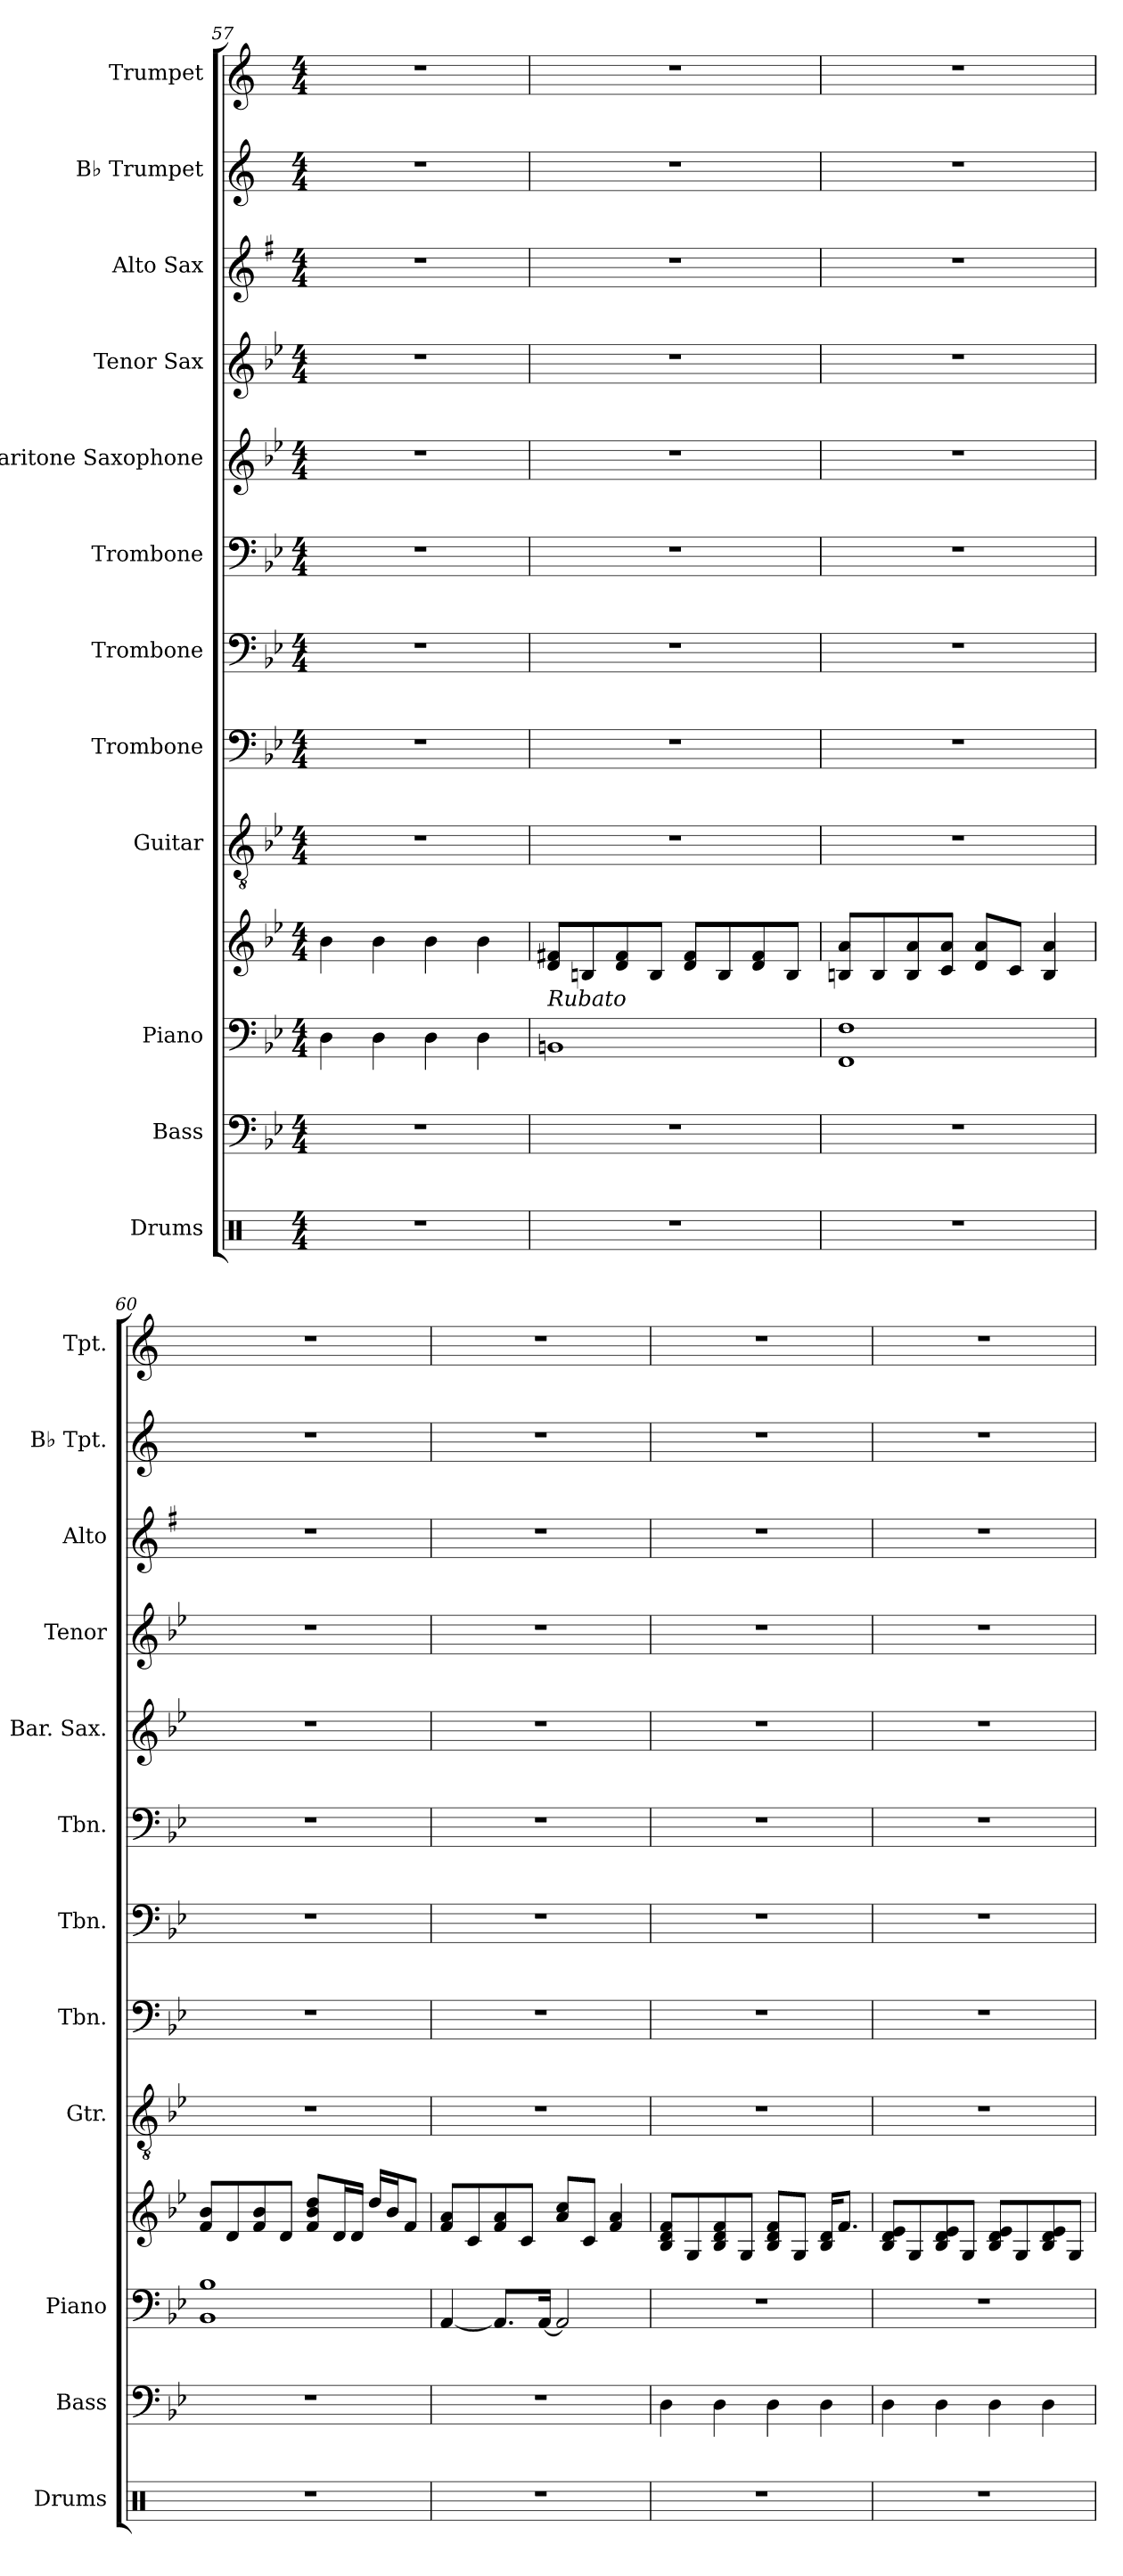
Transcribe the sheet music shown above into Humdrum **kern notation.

**kern	**kern	**kern	**kern	**kern	**kern	**kern	**kern	**kern	**kern	**kern	**kern	**kern
*part12	*part11	*part10	*part10	*part9	*part8	*part7	*part6	*part5	*part4	*part3	*part2	*part1
*staff13	*staff12	*staff11	*staff10	*staff9	*staff8	*staff7	*staff6	*staff5	*staff4	*staff3	*staff2	*staff1
*I"Drums	*I"Bass	*I"Piano	*	*I"Guitar	*I"Trombone	*I"Trombone	*I"Trombone	*I"Baritone Saxophone	*I"Tenor Sax	*I"Alto Sax	*I"B♭ Trumpet	*I"Trumpet
*I'Drums	*I'Bass	*I'Piano	*	*I'Gtr.	*I'Tbn.	*I'Tbn.	*I'Tbn.	*I'Bar. Sax.	*I'Tenor	*I'Alto	*I'B♭ Tpt.	*I'Tpt.
*clefX	*clefF4	*clefF4	*clefG2	*clefGv2	*clefF4	*clefF4	*clefF4	*clefG2	*clefG2	*clefG2	*clefG2	*clefG2
*	*ITrd7c12	*	*	*	*	*	*	*ITrd12c21	*ITrd8c14	*ITrd5c9	*ITrd1c2	*ITrd1c2
*k[]	*k[b-e-]	*k[b-e-]	*k[b-e-]	*k[b-e-]	*k[b-e-]	*k[b-e-]	*k[b-e-]	*k[b-e-]	*k[b-e-]	*k[b-e-]	*k[b-e-]	*k[b-e-]
*M4/4	*M4/4	*M4/4	*M4/4	*M4/4	*M4/4	*M4/4	*M4/4	*M4/4	*M4/4	*M4/4	*M4/4	*M4/4
=57	=57	=57	=57	=57	=57	=57	=57	=57	=57	=57	=57	=57
1r	1r	4D	4b-	1r	1r	1r	1r	1r	1r	1r	1r	1r
.	.	4D	4b-	.	.	.	.	.	.	.	.	.
.	.	4D	4b-	.	.	.	.	.	.	.	.	.
.	.	4D	4b-	.	.	.	.	.	.	.	.	.
=58	=58	=58	=58	=58	=58	=58	=58	=58	=58	=58	=58	=58
!!LO:REH:place=s1:a:B:fs=14:t=C
*	*	*	*	*	*	*	*	*	*	*	*	*MM65
!	!	!	!LO:TX:b:i:t=Rubato	!	!	!	!	!	!	!	!	!
1r	1r	1BBn	8d/ 8f#X/L	1r	1r	1r	1r	1r	1r	1r	1r	1r
.	.	.	8Bn/	.	.	.	.	.	.	.	.	.
.	.	.	8d/ 8f#/	.	.	.	.	.	.	.	.	.
.	.	.	8B/J	.	.	.	.	.	.	.	.	.
.	.	.	8d/ 8f#/L	.	.	.	.	.	.	.	.	.
.	.	.	8B/	.	.	.	.	.	.	.	.	.
.	.	.	8d/ 8f#/	.	.	.	.	.	.	.	.	.
.	.	.	8B/J	.	.	.	.	.	.	.	.	.
=59	=59	=59	=59	=59	=59	=59	=59	=59	=59	=59	=59	=59
1r	1r	1FF 1F	8Bn/ 8a/L	1r	1r	1r	1r	1r	1r	1r	1r	1r
.	.	.	8B/	.	.	.	.	.	.	.	.	.
.	.	.	8B/ 8a/	.	.	.	.	.	.	.	.	.
.	.	.	8c/ 8a/J	.	.	.	.	.	.	.	.	.
.	.	.	8d/ 8a/L	.	.	.	.	.	.	.	.	.
.	.	.	8c/J	.	.	.	.	.	.	.	.	.
.	.	.	4B/ 4a/	.	.	.	.	.	.	.	.	.
=60	=60	=60	=60	=60	=60	=60	=60	=60	=60	=60	=60	=60
1r	1r	1BB- 1B-	8f/ 8b-/L	1r	1r	1r	1r	1r	1r	1r	1r	1r
.	.	.	8d/	.	.	.	.	.	.	.	.	.
.	.	.	8f/ 8b-/	.	.	.	.	.	.	.	.	.
.	.	.	8d/J	.	.	.	.	.	.	.	.	.
.	.	.	8f/ 8b-/ 8dd/L	.	.	.	.	.	.	.	.	.
.	.	.	16d/L	.	.	.	.	.	.	.	.	.
.	.	.	16d/JJ	.	.	.	.	.	.	.	.	.
.	.	.	16dd/LL	.	.	.	.	.	.	.	.	.
.	.	.	16b-/J	.	.	.	.	.	.	.	.	.
.	.	.	8f/J	.	.	.	.	.	.	.	.	.
!!LO:PB:g=z
=61	=61	=61	=61	=61	=61	=61	=61	=61	=61	=61	=61	=61
1r	1r	[4AA/	8f/ 8a/L	1r	1r	1r	1r	1r	1r	1r	1r	1r
.	.	.	8c/	.	.	.	.	.	.	.	.	.
.	.	8.AA/L]	8f/ 8a/	.	.	.	.	.	.	.	.	.
.	.	.	8c/J	.	.	.	.	.	.	.	.	.
.	.	[16AA/Jk	.	.	.	.	.	.	.	.	.	.
.	.	2AA/]	8a/ 8cc/L	.	.	.	.	.	.	.	.	.
.	.	.	8c/J	.	.	.	.	.	.	.	.	.
.	.	.	4f/ 4a/	.	.	.	.	.	.	.	.	.
=62	=62	=62	=62	=62	=62	=62	=62	=62	=62	=62	=62	=62
1r	4DD	1r	8B-/ 8d/ 8f/L	1r	1r	1r	1r	1r	1r	1r	1r	1r
.	.	.	8G/	.	.	.	.	.	.	.	.	.
.	4DD	.	8B-/ 8d/ 8f/	.	.	.	.	.	.	.	.	.
.	.	.	8G/J	.	.	.	.	.	.	.	.	.
.	4DD	.	8B-/ 8d/ 8f/L	.	.	.	.	.	.	.	.	.
.	.	.	8G/J	.	.	.	.	.	.	.	.	.
.	4DD	.	16B-/ 16d/KL	.	.	.	.	.	.	.	.	.
.	.	.	8.f/J	.	.	.	.	.	.	.	.	.
=63	=63	=63	=63	=63	=63	=63	=63	=63	=63	=63	=63	=63
1r	4DD	1r	8B-/ 8d/ 8e-/L	1r	1r	1r	1r	1r	1r	1r	1r	1r
.	.	.	8G/	.	.	.	.	.	.	.	.	.
.	4DD	.	8B-/ 8d/ 8e-/	.	.	.	.	.	.	.	.	.
.	.	.	8G/J	.	.	.	.	.	.	.	.	.
.	4DD	.	8B-/ 8d/ 8e-/L	.	.	.	.	.	.	.	.	.
.	.	.	8G/	.	.	.	.	.	.	.	.	.
.	4DD	.	8B-/ 8d/ 8e-/	.	.	.	.	.	.	.	.	.
.	.	.	8G/J	.	.	.	.	.	.	.	.	.
=	=	=	=	=	=	=	=	=	=	=	=	=
*-	*-	*-	*-	*-	*-	*-	*-	*-	*-	*-	*-	*-
